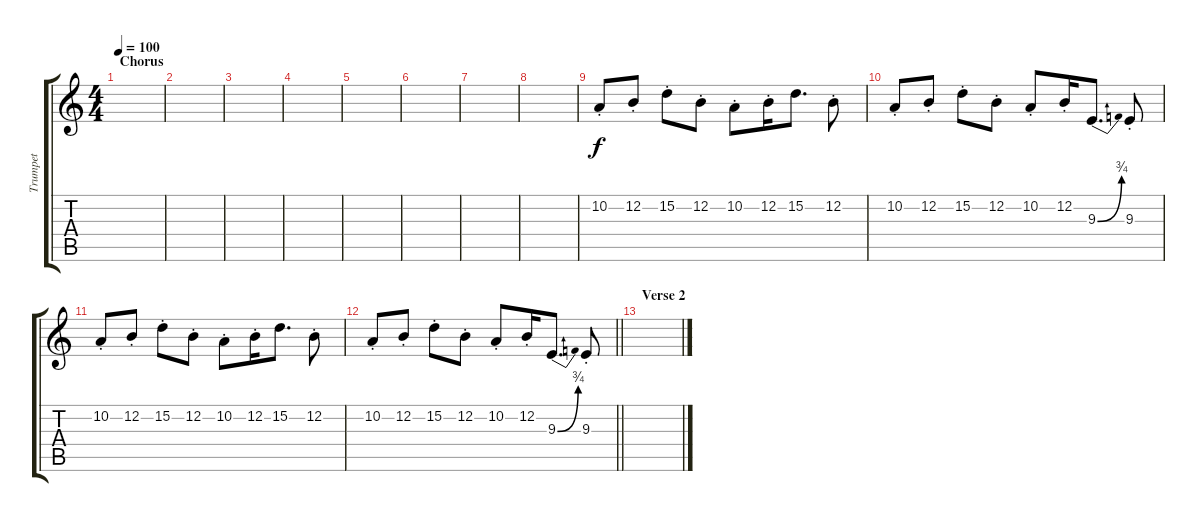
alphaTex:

\track ("Trumpet" "Trumpet") {instrument trumpet}
\staff {score tabs}
\tuning (E4 B3 G3 D3 A2 E2) {hide}
\ts (4 4)
\section ("" "Chorus")
\tempo 100
\clef g2
\ks c
|
|
|
|
|
|
|
|
10.2{st}.8 12.2{st}.8 15.2{st}.8 12.2{st}.8 10.2{st}.8 12.2{st}.16 15.2.8{d} 12.2{st}.8 |
10.2{st}.8 12.2{st}.8 15.2{st}.8 12.2{st}.8 10.2{st}.8 12.2{st}.16 9.3{be (bend 0 0 60 3)}.8{d} 9.3{st}.8 |
10.2{st}.8 12.2{st}.8 15.2{st}.8 12.2{st}.8 10.2{st}.8 12.2{st}.16 15.2.8{d} 12.2{st}.8 |
\barLineRight lightlight
10.2{st}.8 12.2{st}.8 15.2{st}.8 12.2{st}.8 10.2{st}.8 12.2{st}.16 9.3{be (bend 0 0 60 3)}.8{d} 9.3{st}.8 |
\section ("" "Verse 2")
